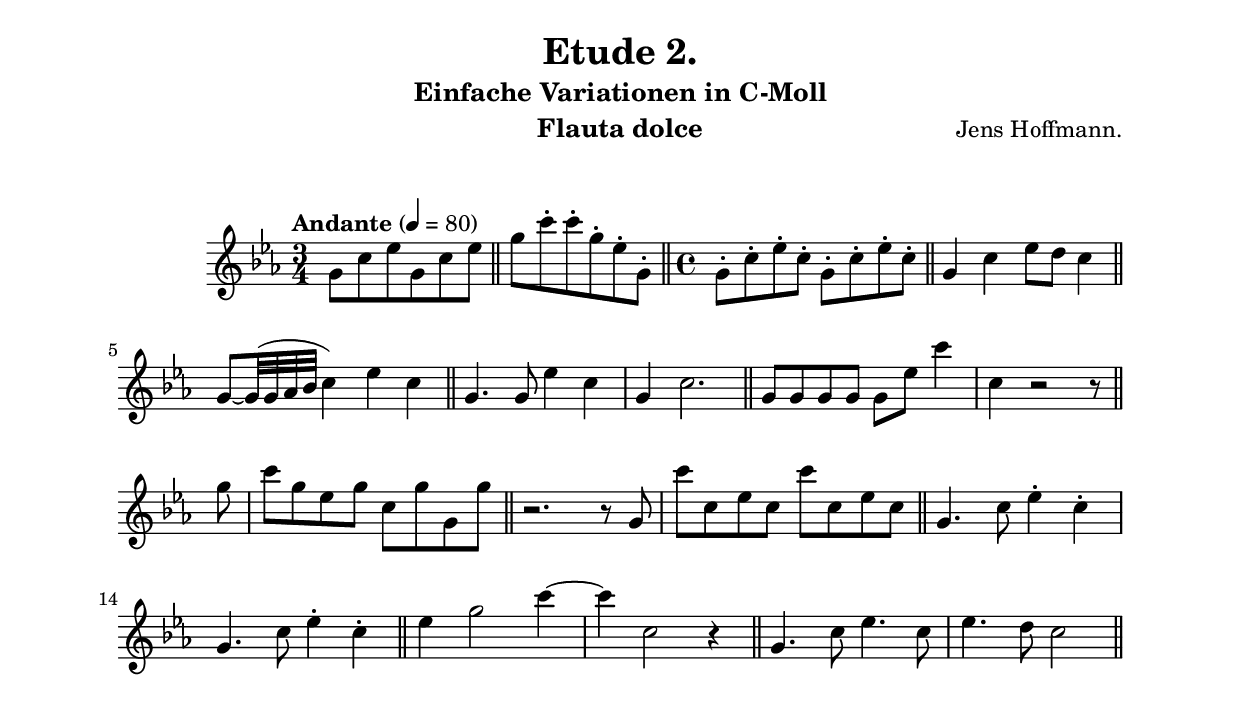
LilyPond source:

%
% Etude 1
%
\version "2.18.2"


\include "articulate.ly"


\header {
    title = "Etude 2."
    composer = "Jens Hoffmann."
    % dedication = "Dedication"
    subtitle = "Einfache Variationen in C-Moll"
    % subsubtitle = "Subsubtitle"
      % The following fields are evenly spread on one line
      % the field "instrument" also appears on following pages
    instrument = "Flauta dolce"
    % poet = "Poet"
      % The following fields are placed at opposite ends of the same line
    % meter = "Meter"
    % arranger = "Arranger"
      % The following fields are centered at the bottom
    % tagline = "tagline goes at the bottom of the last page"
    % copyright = "copyright goes at the bottom of the first page"
}


\paper {
    top-margin = 2\cm
    left-margin = 2\cm
    right-margin = 2\cm
    between-system-space = 1.5\cm
    between-system-padding = #1
    ragged-bottom=##f
    % ragged-last-bottom=##f
    % ragged-right = ##f
    markup-markup-spacing.minimum-distance = 1.5\cm
    markup-system-spacing.minimum-distance = 0.5\cm
}


melody = \relative c' {
    \set Staff.midiInstrument = #"flute"
    \time 3/4
    \key c \minor
    \tempo "Andante" 4 = 80
    g'8 c es g, c es \bar "||"
    g8 c\staccato c\staccato g\staccato es\staccato g,\staccato \bar "||"
    \time 4/4
    g8\staccato c\staccato es\staccato c\staccato
    g\staccato c\staccato es\staccato c\staccato \bar "||"
    g4 c es8 d c4 \bar "||"
    % \tempo "Allegro" 4 = 120
    g8~g32 (g32 as bes c4) es c \bar "||"
    g4. g8 es'4 c g c2. \bar "||"
    g8 g g g g es' c'4 c,4 r2 r8 \bar "||"
    g'8 c g es g c, g' g, g' \bar "||"
    r2. r8 g,8 c' c, es c c' c, es c \bar "||"
    g4. c8 es4\staccato c4\staccato g4. c8 es4\staccato c\staccato \bar "||"
    es4 g2 c4~c4 c,2 r4 \bar "||"
    g4. c8 es4. c8 es4. d8 c2 \bar "||"
}

structure = {
    \new Staff = "flute"
    <<
    \set Staff.midiInstrument = #"flute"
    \context Voice = "melody" \melody
    >>
}

\score {
    \structure
    \layout {
    }
    \header {
        piece = " "
    }
}

\score {
    \articulate \structure
    \midi {
    }
}

